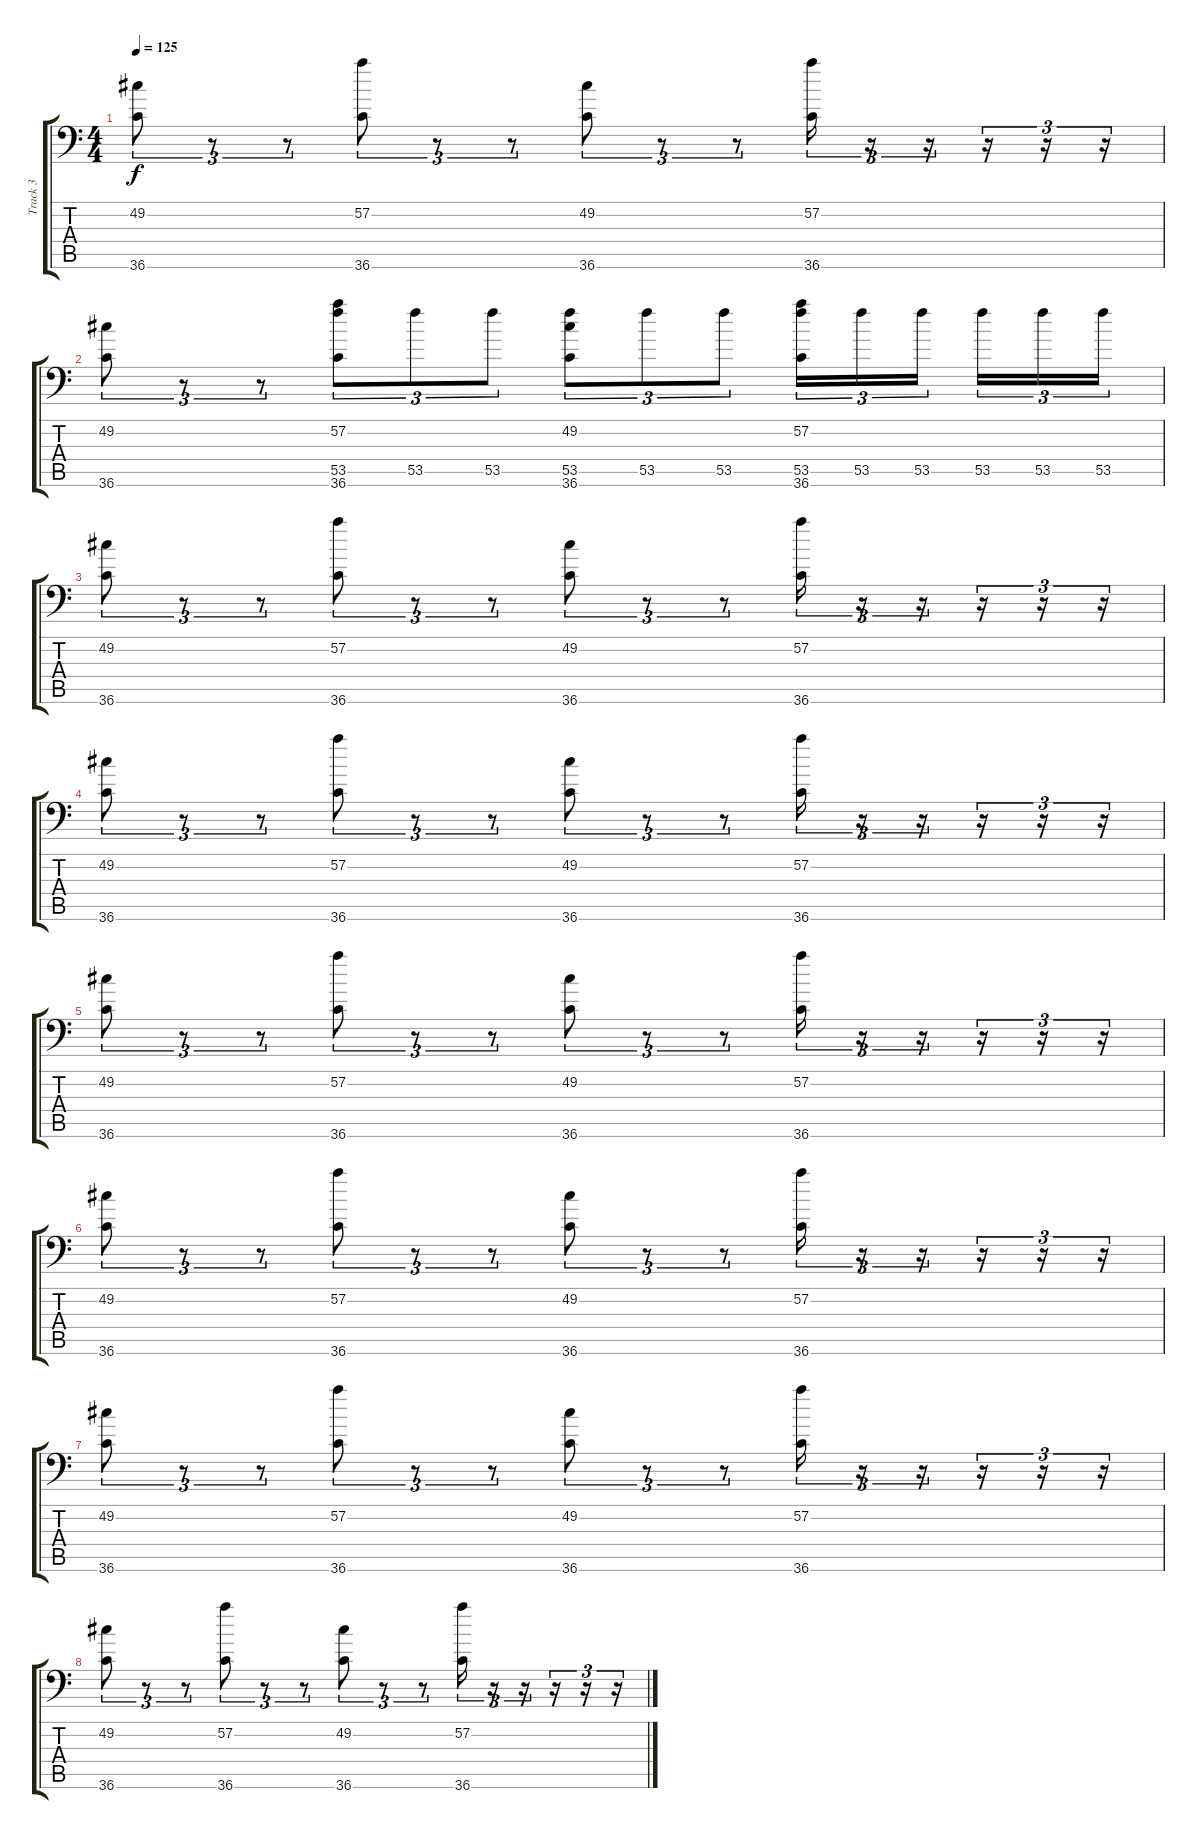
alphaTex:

\track ("Track 3" "Track 3") {instrument acousticgrandpiano}
\staff {score tabs}
\tuning (C-1 C-1 C-1 C-1 C-1 C-1) {hide}
\ts (4 4)
\tempo 125
\clef f4
\ks c
(49.2 36.6).8{tu (3 2) dy f} r.8{tu (3 2)} r.8{tu (3 2)} (57.2 36.6).8{tu (3 2)} r.8{tu (3 2)} r.8{tu (3 2)} (49.2 36.6).8{tu (3 2)} r.8{tu (3 2)} r.8{tu (3 2)} (57.2 36.6).16{tu (3 2)} r.16{tu (3 2)} r.16{tu (3 2)} r.16{tu (3 2)} r.16{tu (3 2)} r.16{tu (3 2)} |
(49.2 36.6).8{tu (3 2)} r.8{tu (3 2)} r.8{tu (3 2)} (57.2 53.5 36.6).8{tu (3 2)} 53.5.8{tu (3 2)} 53.5.8{tu (3 2)} (49.2 53.5 36.6).8{tu (3 2)} 53.5.8{tu (3 2)} 53.5.8{tu (3 2)} (57.2 53.5 36.6).16{tu (3 2)} 53.5.16{tu (3 2)} 53.5.16{tu (3 2)} 53.5.16{tu (3 2)} 53.5.16{tu (3 2)} 53.5.16{tu (3 2)} |
(49.2 36.6).8{tu (3 2)} r.8{tu (3 2)} r.8{tu (3 2)} (57.2 36.6).8{tu (3 2)} r.8{tu (3 2)} r.8{tu (3 2)} (49.2 36.6).8{tu (3 2)} r.8{tu (3 2)} r.8{tu (3 2)} (57.2 36.6).16{tu (3 2)} r.16{tu (3 2)} r.16{tu (3 2)} r.16{tu (3 2)} r.16{tu (3 2)} r.16{tu (3 2)} |
(49.2 36.6).8{tu (3 2)} r.8{tu (3 2)} r.8{tu (3 2)} (57.2 36.6).8{tu (3 2)} r.8{tu (3 2)} r.8{tu (3 2)} (49.2 36.6).8{tu (3 2)} r.8{tu (3 2)} r.8{tu (3 2)} (57.2 36.6).16{tu (3 2)} r.16{tu (3 2)} r.16{tu (3 2)} r.16{tu (3 2)} r.16{tu (3 2)} r.16{tu (3 2)} |
(49.2 36.6).8{tu (3 2)} r.8{tu (3 2)} r.8{tu (3 2)} (57.2 36.6).8{tu (3 2)} r.8{tu (3 2)} r.8{tu (3 2)} (49.2 36.6).8{tu (3 2)} r.8{tu (3 2)} r.8{tu (3 2)} (57.2 36.6).16{tu (3 2)} r.16{tu (3 2)} r.16{tu (3 2)} r.16{tu (3 2)} r.16{tu (3 2)} r.16{tu (3 2)} |
(49.2 36.6).8{tu (3 2)} r.8{tu (3 2)} r.8{tu (3 2)} (57.2 36.6).8{tu (3 2)} r.8{tu (3 2)} r.8{tu (3 2)} (49.2 36.6).8{tu (3 2)} r.8{tu (3 2)} r.8{tu (3 2)} (57.2 36.6).16{tu (3 2)} r.16{tu (3 2)} r.16{tu (3 2)} r.16{tu (3 2)} r.16{tu (3 2)} r.16{tu (3 2)} |
(49.2 36.6).8{tu (3 2)} r.8{tu (3 2)} r.8{tu (3 2)} (57.2 36.6).8{tu (3 2)} r.8{tu (3 2)} r.8{tu (3 2)} (49.2 36.6).8{tu (3 2)} r.8{tu (3 2)} r.8{tu (3 2)} (57.2 36.6).16{tu (3 2)} r.16{tu (3 2)} r.16{tu (3 2)} r.16{tu (3 2)} r.16{tu (3 2)} r.16{tu (3 2)} |
(49.2 36.6).8{tu (3 2)} r.8{tu (3 2)} r.8{tu (3 2)} (57.2 36.6).8{tu (3 2)} r.8{tu (3 2)} r.8{tu (3 2)} (49.2 36.6).8{tu (3 2)} r.8{tu (3 2)} r.8{tu (3 2)} (57.2 36.6).16{tu (3 2)} r.16{tu (3 2)} r.16{tu (3 2)} r.16{tu (3 2)} r.16{tu (3 2)} r.16{tu (3 2)}
